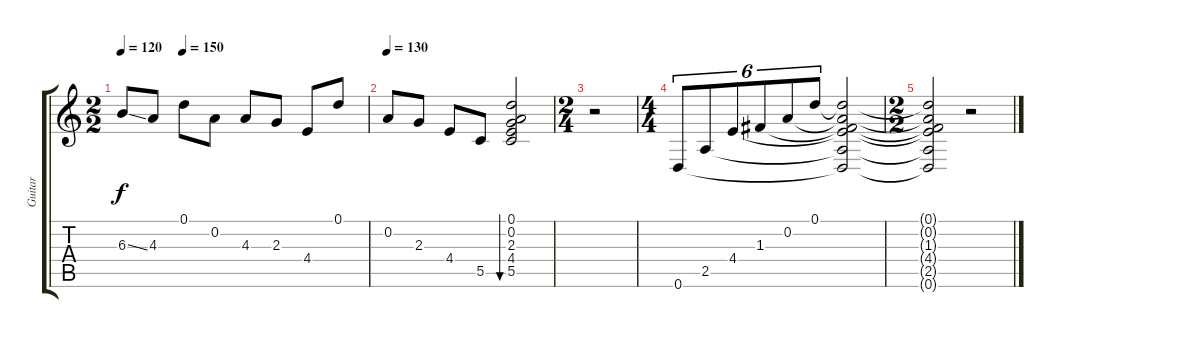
\track ("Guitar" "Guitar") {instrument electricguitarclean}
\staff {score tabs}
\tuning (D4 A3 F3 C3 G2 D2) {hide}
\ts (2 2)
\tempo 120
\tempo (150 0.25)
\clef g2
\ks c
6.3{ss}.8{dy f} 4.3.8 0.1.8 0.2.8 4.3.8 2.3.8 4.4.8 0.1.8 |
\tempo 130
0.2.8 2.3.8 4.4.8 5.5.8 (0.1 0.2 2.3 4.4 5.5).2{bu 240} |
\ts (2 4)
r.2 |
\ts (4 4)
0.6.8{tu (6 4)} 2.5.8{tu (6 4)} 4.4.8{tu (6 4)} 1.3.8{tu (6 4)} 0.2.8{tu (6 4)} 0.1.8{tu (6 4)} (0.1{t} 0.2{t} 1.3{t} 4.4{t} 2.5{t} 0.6{t}).2 |
\ts (2 2)
(0.1{t} 0.2{t} 1.3{t} 4.4{t} 2.5{t} 0.6{t}).2 r.2
